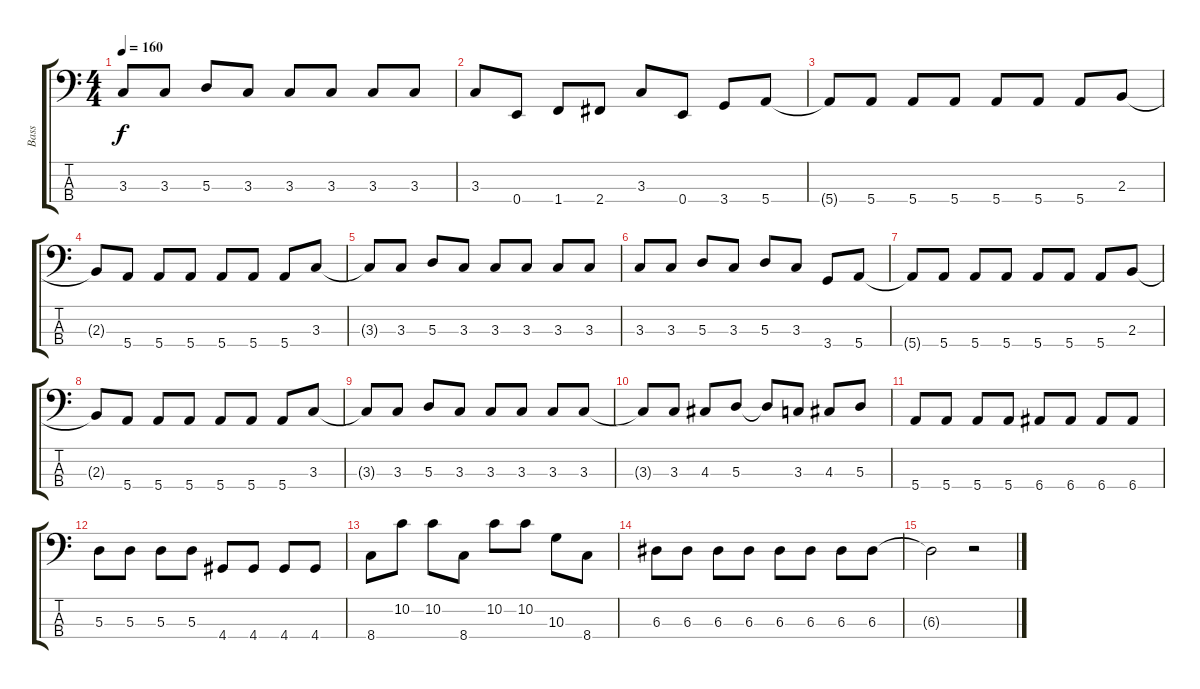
\track ("Bass" "Bass") {instrument electricbassfinger}
\staff {score tabs}
\tuning (G2 D2 A1 E1) {hide}
\ts (4 4)
\tempo 160
\clef f4
\ks c
3.3{t}.8{dy f} 3.3.8 5.3.8 3.3.8 3.3.8 3.3.8 3.3.8 3.3.8 |
3.3.8 0.4.8 1.4.8 2.4.8 3.3.8 0.4.8 3.4.8 5.4.8 |
5.4{t}.8 5.4.8 5.4.8 5.4.8 5.4.8 5.4.8 5.4.8 2.3.8 |
2.3{t}.8 5.4.8 5.4.8 5.4.8 5.4.8 5.4.8 5.4.8 3.3.8 |
3.3{t}.8 3.3.8 5.3.8 3.3.8 3.3.8 3.3.8 3.3.8 3.3.8 |
3.3.8 3.3.8 5.3.8 3.3.8 5.3.8 3.3.8 3.4.8 5.4.8 |
5.4{t}.8 5.4.8 5.4.8 5.4.8 5.4.8 5.4.8 5.4.8 2.3.8 |
2.3{t}.8 5.4.8 5.4.8 5.4.8 5.4.8 5.4.8 5.4.8 3.3.8 |
3.3{t}.8 3.3.8 5.3.8 3.3.8 3.3.8 3.3.8 3.3.8 3.3.8 |
3.3{t}.8 3.3.8 4.3.8 5.3.8 5.3{t}.8 3.3.8 4.3.8 5.3.8 |
5.4.8 5.4.8 5.4.8 5.4.8 6.4.8 6.4.8 6.4.8 6.4.8 |
5.3.8 5.3.8 5.3.8 5.3.8 4.4.8 4.4.8 4.4.8 4.4.8 |
8.4.8 10.2.8 10.2.8 8.4.8 10.2.8 10.2.8 10.3.8 8.4.8 |
6.3.8 6.3.8 6.3.8 6.3.8 6.3.8 6.3.8 6.3.8 6.3.8 |
6.3{t}.2 r.2
